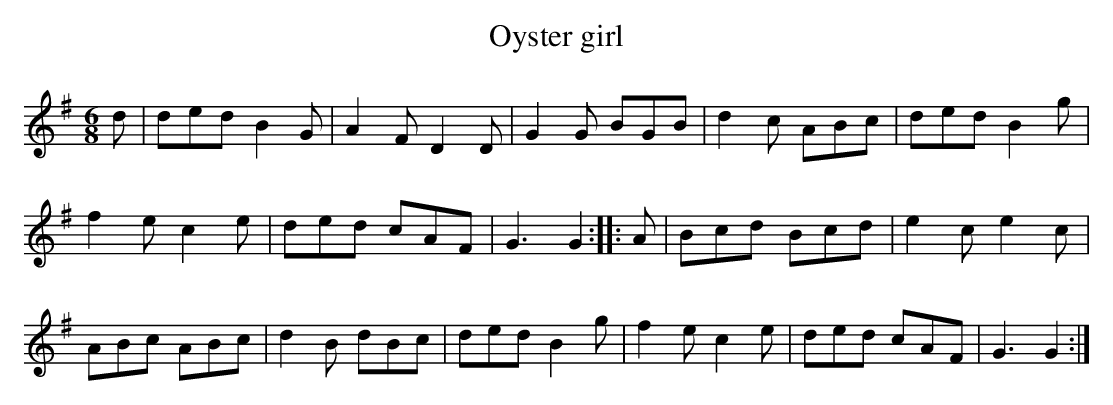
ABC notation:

X:1
T:Oyster girl
M:6/8
L:1/8
K:G
d |ded B2 G | A2 F D2 D | G2 G BGB | d2 c ABc | ded B2 g |
f2 e c2 e | ded cAF | G3 G2 :: A | Bcd Bcd | e2 c e2 c |
ABc ABc | d2 B dBc | ded B2 g | f2 e c2 e | ded cAF | G3 G2 :|
